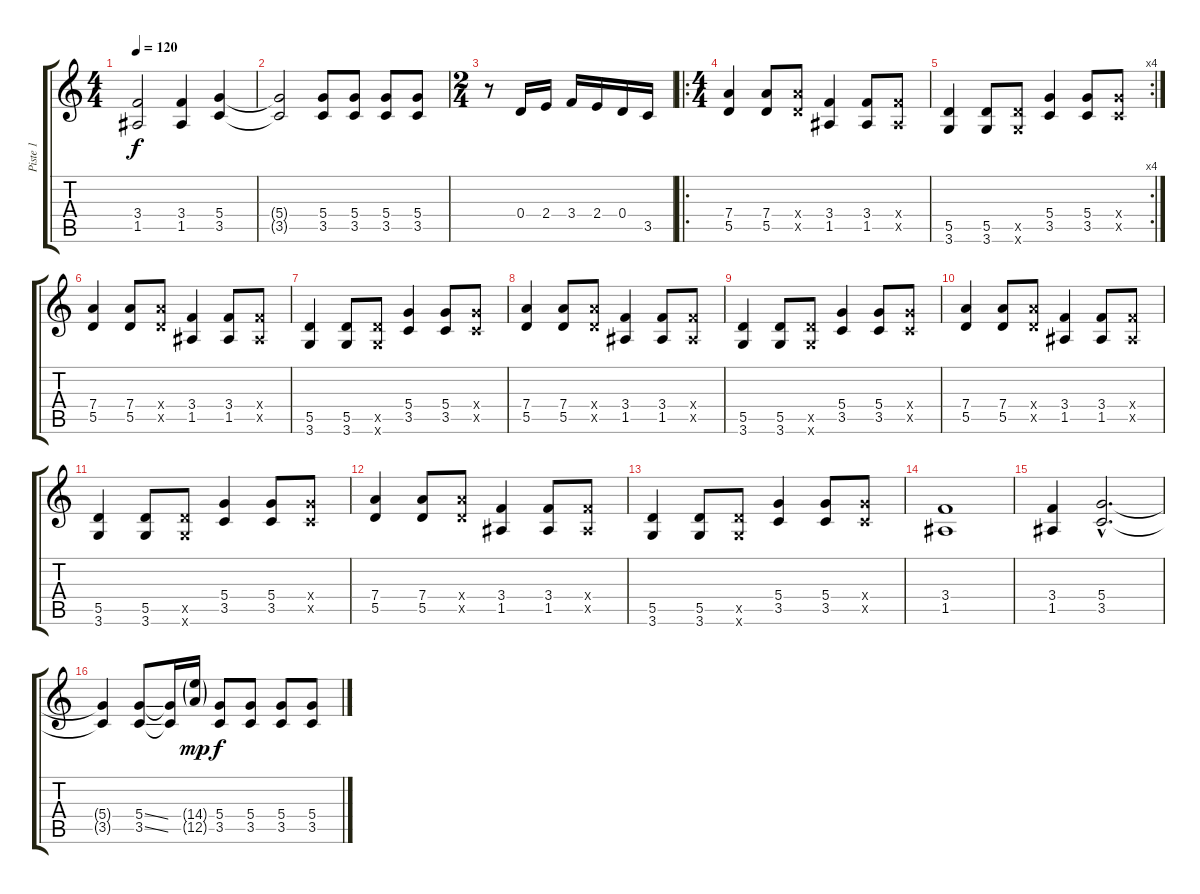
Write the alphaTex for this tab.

\track ("Piste 1" "Piste 1") {instrument overdrivenguitar}
\staff {score tabs}
\tuning (E4 B3 G3 D3 A2 E2) {hide}
\ts (4 4)
\tempo 120
\clef g2
\ks c
(3.4{t} 1.5{t}).2{dy f} (3.4 1.5).4 (5.4 3.5).4 |
(5.4{t} 3.5{t}).2 (5.4 3.5).8 (5.4 3.5).8 (5.4 3.5).8 (5.4 3.5).8 |
\ts (2 4)
r.8 0.4.16 2.4.16 3.4.16 2.4.16 0.4.16 3.5.16 |
\ro
\ts (4 4)
(7.4 5.5).4 (7.4 5.5).8 (7.4{x} 5.5{x}).8 (3.4 1.5).4 (3.4 1.5).8 (3.4{x} 1.5{x}).8 |
\rc 4
(5.5 3.6).4 (5.5 3.6).8 (5.5{x} 3.6{x}).8 (5.4 3.5).4 (5.4 3.5).8 (5.4{x} 3.5{x}).8 |
(7.4 5.5).4 (7.4 5.5).8 (7.4{x} 5.5{x}).8 (3.4 1.5).4 (3.4 1.5).8 (3.4{x} 1.5{x}).8 |
(5.5 3.6).4 (5.5 3.6).8 (5.5{x} 3.6{x}).8 (5.4 3.5).4 (5.4 3.5).8 (5.4{x} 3.5{x}).8 |
(7.4 5.5).4 (7.4 5.5).8 (7.4{x} 5.5{x}).8 (3.4 1.5).4 (3.4 1.5).8 (3.4{x} 1.5{x}).8 |
(5.5 3.6).4 (5.5 3.6).8 (5.5{x} 3.6{x}).8 (5.4 3.5).4 (5.4 3.5).8 (5.4{x} 3.5{x}).8 |
(7.4 5.5).4 (7.4 5.5).8 (7.4{x} 5.5{x}).8 (3.4 1.5).4 (3.4 1.5).8 (3.4{x} 1.5{x}).8 |
(5.5 3.6).4 (5.5 3.6).8 (5.5{x} 3.6{x}).8 (5.4 3.5).4 (5.4 3.5).8 (5.4{x} 3.5{x}).8 |
(7.4 5.5).4 (7.4 5.5).8 (7.4{x} 5.5{x}).8 (3.4 1.5).4 (3.4 1.5).8 (3.4{x} 1.5{x}).8 |
(5.5 3.6).4 (5.5 3.6).8 (5.5{x} 3.6{x}).8 (5.4 3.5).4 (5.4 3.5).8 (5.4{x} 3.5{x}).8 |
(3.4 1.5).1 |
(3.4 1.5).4 (5.4{hac} 3.5{hac}).2{d} |
(5.4{t} 3.5{t}).4 (5.4{ss} 3.5{ss}).8 (5.4{t} 3.5{t}).16 (14.4{g} 12.5{g}).16{dy mp} (5.4 3.5).8{dy f} (5.4 3.5).8 (5.4 3.5).8 (5.4 3.5).8
